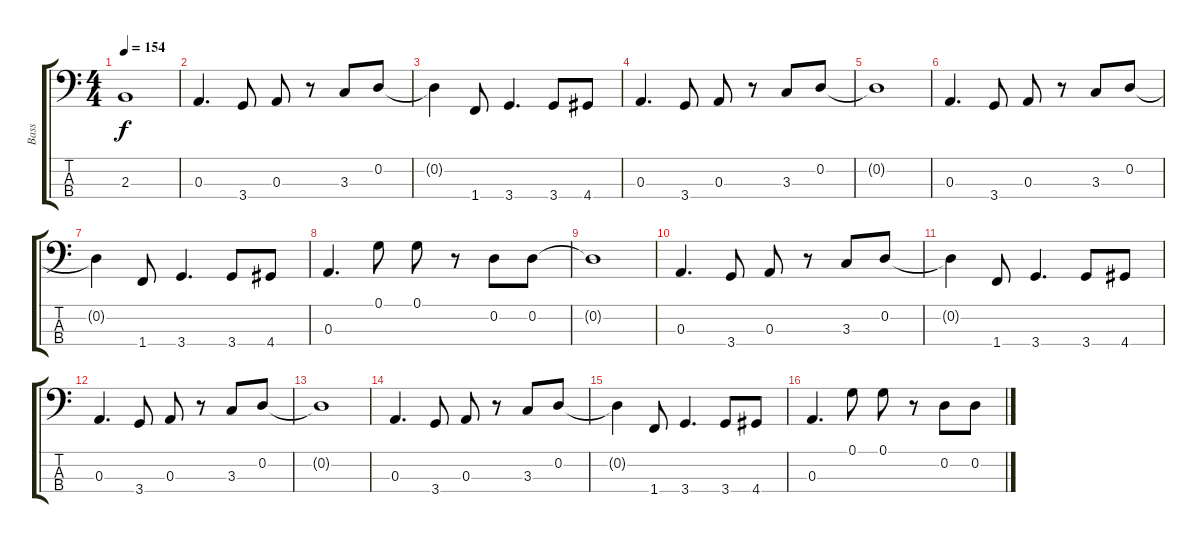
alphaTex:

\track ("Bass" "Bass") {instrument electricbassfinger}
\staff {score tabs}
\tuning (G2 D2 A1 E1) {hide}
\ts (4 4)
\tempo 154
\clef f4
\ks c
2.3{t}.1{dy f} |
0.3.4{d} 3.4.8 0.3.8 r.8 3.3.8 0.2.8 |
0.2{t}.4 1.4.8 3.4.4{d} 3.4.8 4.4.8 |
0.3.4{d} 3.4.8 0.3.8 r.8 3.3.8 0.2.8 |
0.2{t}.1 |
0.3.4{d} 3.4.8 0.3.8 r.8 3.3.8 0.2.8 |
0.2{t}.4 1.4.8 3.4.4{d} 3.4.8 4.4.8 |
0.3.4{d} 0.1.8 0.1.8 r.8 0.2.8 0.2.8 |
0.2{t}.1 |
0.3.4{d} 3.4.8 0.3.8 r.8 3.3.8 0.2.8 |
0.2{t}.4 1.4.8 3.4.4{d} 3.4.8 4.4.8 |
0.3.4{d} 3.4.8 0.3.8 r.8 3.3.8 0.2.8 |
0.2{t}.1 |
0.3.4{d} 3.4.8 0.3.8 r.8 3.3.8 0.2.8 |
0.2{t}.4 1.4.8 3.4.4{d} 3.4.8 4.4.8 |
0.3.4{d} 0.1.8 0.1.8 r.8 0.2.8 0.2.8
